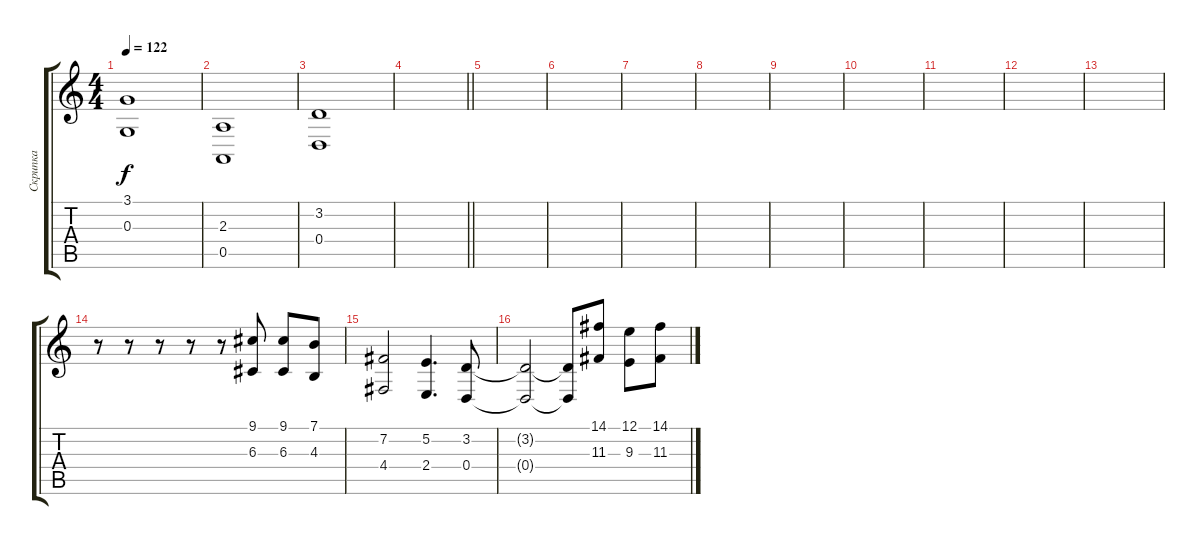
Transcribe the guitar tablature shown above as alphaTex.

\track ("Скрипка" "Скрипка") {instrument synthstrings1}
\staff {score tabs}
\tuning (E4 B3 G3 D3 A2 E2) {hide}
\ts (4 4)
\tempo 122
\clef g2
\ks c
(3.1 0.3).1{dy f} |
(2.3 0.5).1 |
(3.2 0.4).1 |
\barLineRight lightlight
|
\section ("" "")
|
|
|
|
|
|
|
|
|
r.8 r.8 r.8 r.8 r.8 (9.1 6.3).8 (9.1 6.3).8 (7.1 4.3).8 |
(7.2 4.4).2 (5.2 2.4).4{d} (3.2 0.4).8 |
(3.2{t} 0.4{t}).2 (3.2{t} 0.4{t}).8 (14.1 11.3).8 (12.1 9.3).8 (14.1 11.3).8
